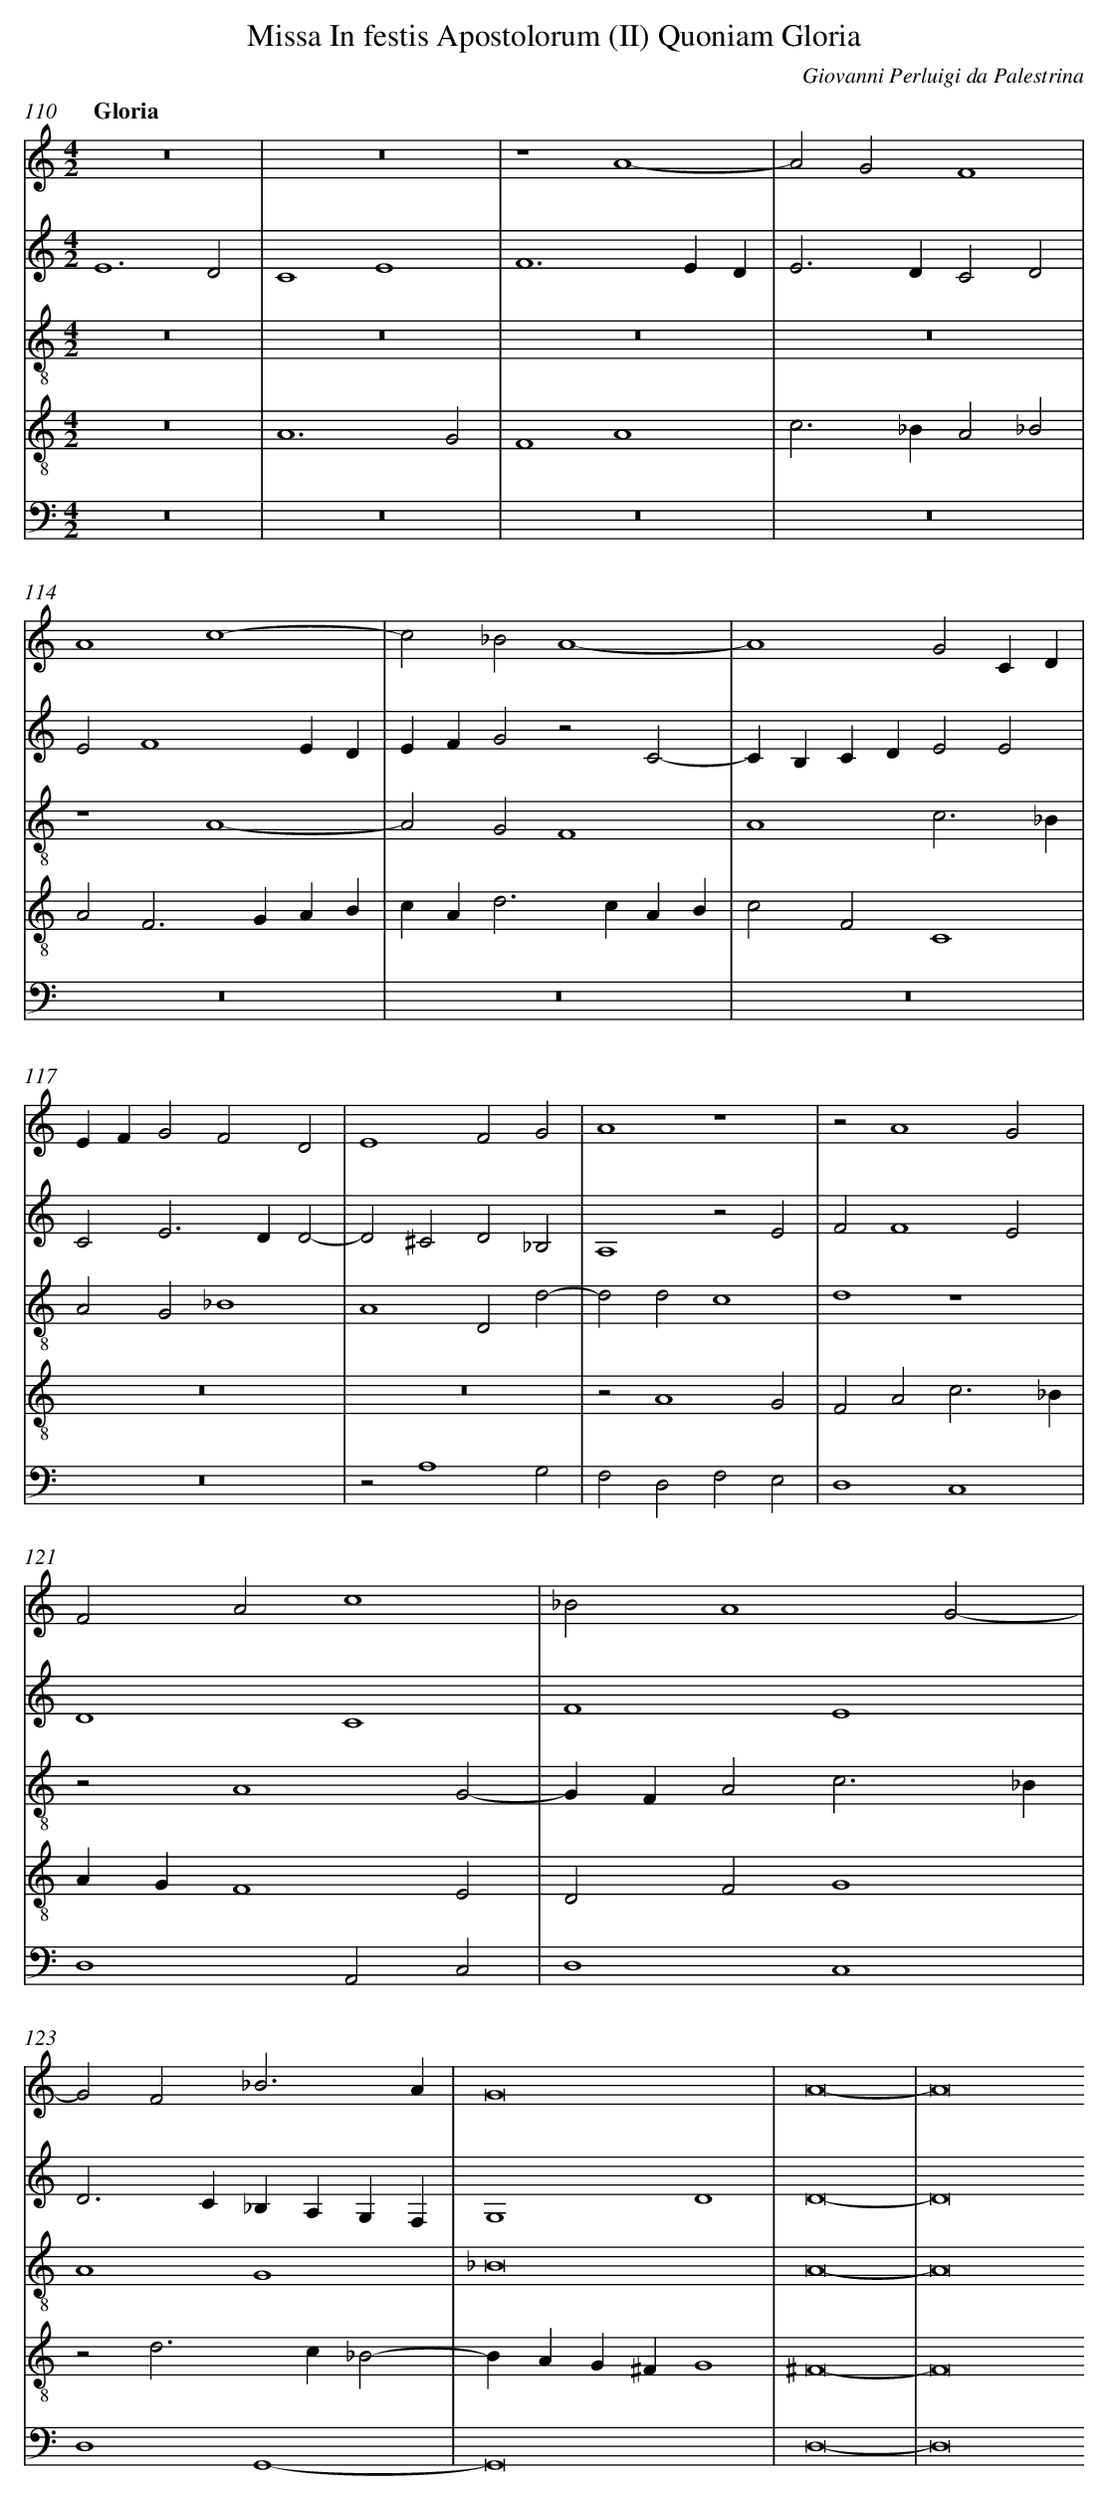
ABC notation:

X:1
T: Missa In festis Apostolorum (II) Quoniam Gloria
C: Giovanni Perluigi da Palestrina
L: 1/4
M: 4/2
Q: "Gloria"
V: 1 clef=treble
V: 2 clef=treble
V: 3 clef=treble-8
V: 4 clef=treble-8
V: 5 clef=bass
K: C
[V:1] z8 |
[V:2] E6D2 |
[V:3] z8 |
[V:4] z8 |
[V:5] z8 |
[V:1] z8 |
[V:2] C4E4 |
[V:3] z8 |
[V:4] A6G2 |
[V:5] z8 |
[V:1] z4A4- |
[V:2] F6ED |
[V:3] z8 |
[V:4] F4A4 |
[V:5] z8 |
[V:1] A2G2F4 |
[V:2] E2>D2C2D2 |
[V:3] z8 |
[V:4] c2>_B2A2_B2 |
[V:5] z8 |
[V:1] A4c4- |
[V:2] E2F4ED |
[V:3] z4A4- |
[V:4] A2F2>G2AB |
[V:5] z8 |
[V:1] c2_B2A4- |
[V:2] EFG2z2C2- |
[V:3] A2G2F4 |
[V:4] cA2<d2cAB |
[V:5] z8 |
[V:1] A4G2CD |
[V:2] CB,CDE2E2 |
[V:3] A4c3_B |
[V:4] c2F2C4 |
[V:5] z8 |
[V:1] EFG2F2D2 |
[V:2] C2E2>D2D2- |
[V:3] A2G2_B4 |
[V:4] z8 |
[V:5] z8 |
[V:1] E4F2G2 |
[V:2] D2^C2D2_B,2 |
[V:3] A4D2d2- |
[V:4] z8 |
[V:5] z2A,4G,2 |
[V:1] A4z4 |
[V:2] A,4z2E2 |
[V:3] d2d2c4 |
[V:4] z2A4G2 |
[V:5] F,2D,2F,2E,2 |
[V:1] z2A4G2 |
[V:2] F2F4E2 |
[V:3] d4z4 |
[V:4] F2A2c3_B |
[V:5] D,4C,4 |
[V:1] F2A2c4 |
[V:2] D4C4 |
[V:3] z2A4G2- |
[V:4] AGF4E2 |
[V:5] D,4A,,2C,2 |
[V:1] _B2A4G2- |
[V:2] F4E4 |
[V:3] GFA2c3_B |
[V:4] D2F2G4 |
[V:5] D,4C,4 |
[V:1] G2F2_B3A |
[V:2] D2>C2_B,A,G,F, |
[V:3] A4G4 |
[V:4] z2d2>c2_B2- |
[V:5] D,4G,,4- |
[V:1] G8 |
[V:2] G,4D4 |
[V:3] _B8 |
[V:4] BAG^FG4 |
[V:5] G,,8 |
[V:1] A8- |
[V:2] D8- |
[V:3] A8- |
[V:4] ^F8- |
[V:5] D,8- |
[V:1] A8
[V:2] D8
[V:3] A8
[V:4] F8
[V:5] D,8
